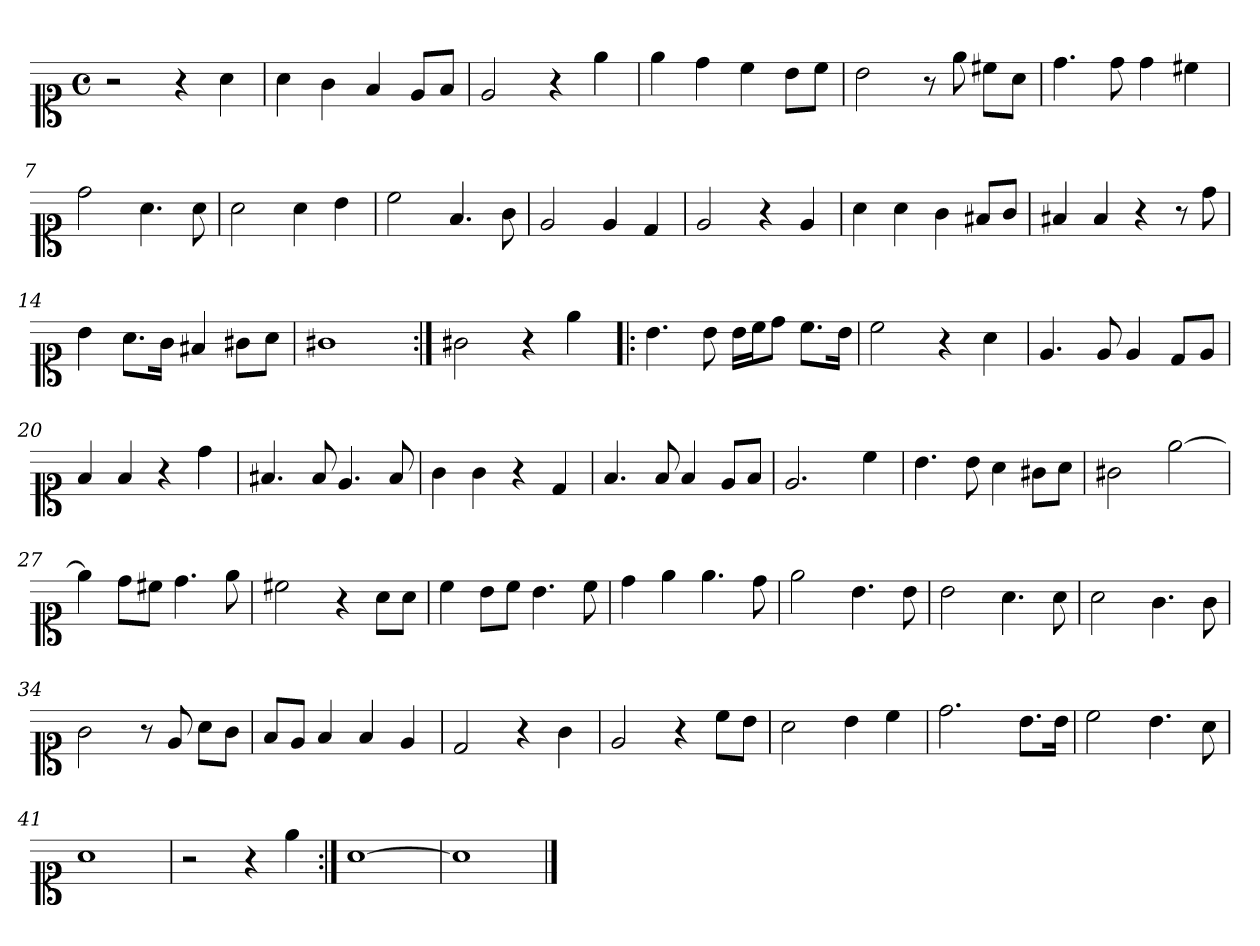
**kern
*part1
*staff1
*clefC1
*k[]
*M4/4
*met(c)
=1
2r
4r
4a\
=2
4a\
4g\
4f/
8e/L
8f/J
=3
2e/
4r
4ee\
=4
4ee\
4dd\
4cc\
8b\L
8cc\J
=5
2b\
8r
8ee\
8cc#X\L
8a\J
=6
4.dd\
8dd\
4dd\
4cc#X\
=7
2dd\
4.a\
8a\
=8
2a\
4a\
4b\
!!LO:LB:g=z
=9
2cc\
4.f/
8g\
=10
2e/
4e/
4d/
=11
2e/
4r
4e/
=12
4a\
4a\
4g\
8f#X/L
8g/J
=13
4f#X/
4f#/
4r
8r
8dd\
=14
4b\
8.a\L
16g\Jk
4f#X/
8g#X\L
8a\J
=15
1g#X
=16:|!
2g#X\
4r
4ee\
!!LO:LB:g=z
=17!|:
4.b\
8b\
16b\LL
16cc\J
8dd\J
8.cc\L
16b\Jk
=18
2cc\
4r
4a\
=19
4.e/
8e/
4e/
8d/L
8e/J
=20
4f/
4f/
4r
4dd\
=21
4.f#X/
8f#/
4.e/
8f#/
=22
4g\
4g\
4r
4d/
=23
4.f/
8f/
4f/
8e/L
8f/J
!!LO:LB:g=z
=24
2.e/
4cc\
=25
4.b\
8b\
4a\
8g#X\L
8a\J
=26
2g#X\
[2ee\
=27
4ee\]
8dd\L
8cc#X\J
4.dd\
8ee\
=28
2cc#X\
4r
8a\L
8a\J
=29
4cc\
8b\L
8cc\J
4.b\
8cc\
=30
4dd\
4ee\
4.ee\
8dd\
=31
2ee\
4.b\
8b\
!!LO:LB:g=z
=32
2b\
4.a\
8a\
=33
2a\
4.g\
8g\
=34
2g\
8r
8e/
8a\L
8g\J
=35
8f/L
8e/J
4f/
4f/
4e/
=36
2d/
4r
4g\
=37
2e/
4r
8cc\L
8b\J
=38
2a\
4b\
4cc\
=39
2.dd\
8.b\L
16b\Jk
=40
2cc\
4.b\
8a\
!!LO:LB:g=z
=41
1a
=42
2r
4r
4ee\
=43:|!
[1a
=44
1a]
==
*-
